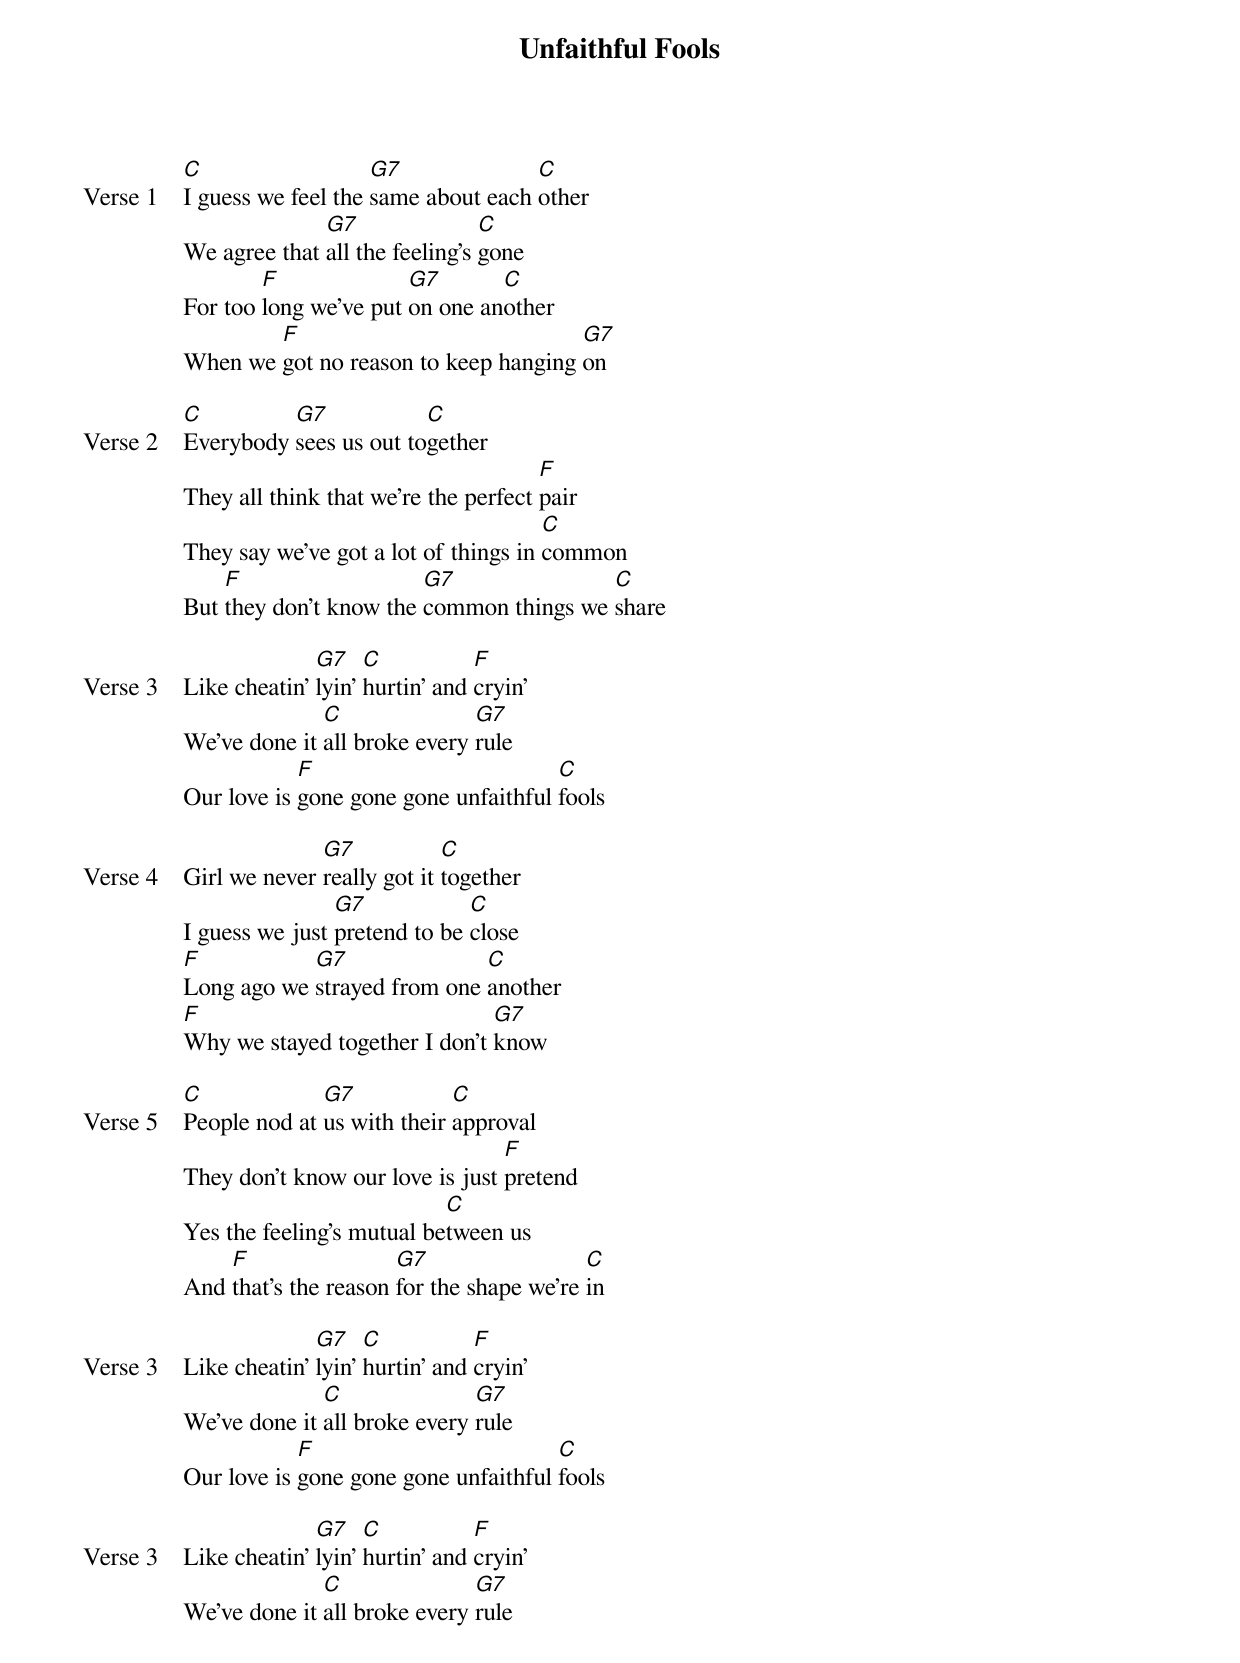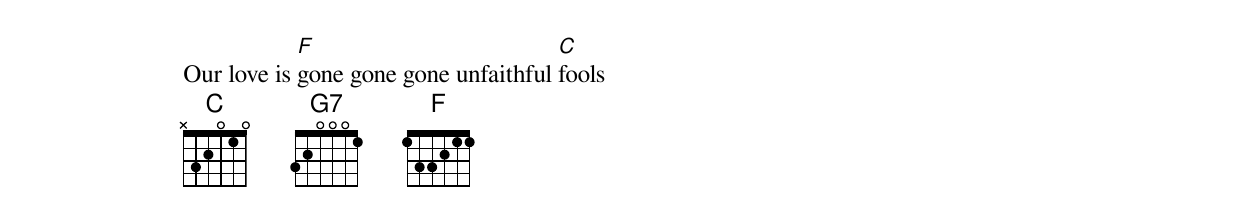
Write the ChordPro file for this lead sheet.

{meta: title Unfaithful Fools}
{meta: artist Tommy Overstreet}
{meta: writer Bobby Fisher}

{start_of_verse: Verse 1}
[C]I guess we feel the [G7]same about each [C]other
We agree that [G7]all the feeling's [C]gone
For too [F]long we've put [G7]on one an[C]other
When we [F]got no reason to keep hanging [G7]on
{end_of_verse}

{start_of_verse: Verse 2}
[C]Everybody [G7]sees us out to[C]gether
They all think that we're the perfect [F]pair
They say we've got a lot of things in [C]common
But [F]they don't know the [G7]common things we [C]share
{end_of_verse}

{start_of_verse: Verse 3}
Like cheatin' [G7]lyin' [C]hurtin' and [F]cryin'
We've done it [C]all broke every [G7]rule
Our love is [F]gone gone gone unfaithful [C]fools
{end_of_verse}

{start_of_verse: Verse 4}
Girl we never [G7]really got it [C]together
I guess we just [G7]pretend to be [C]close
[F]Long ago we [G7]strayed from one [C]another
[F]Why we stayed together I don't [G7]know
{end_of_verse}

{start_of_verse: Verse 5}
[C]People nod at [G7]us with their [C]approval
They don't know our love is just [F]pretend
Yes the feeling's mutual be[C]tween us
And [F]that's the reason [G7]for the shape we're [C]in
{end_of_verse}

{start_of_verse: Verse 3}
Like cheatin' [G7]lyin' [C]hurtin' and [F]cryin'
We've done it [C]all broke every [G7]rule
Our love is [F]gone gone gone unfaithful [C]fools
{end_of_verse}

{start_of_verse: Verse 3}
Like cheatin' [G7]lyin' [C]hurtin' and [F]cryin'
We've done it [C]all broke every [G7]rule
Our love is [F]gone gone gone unfaithful [C]fools
{end_of_verse}
